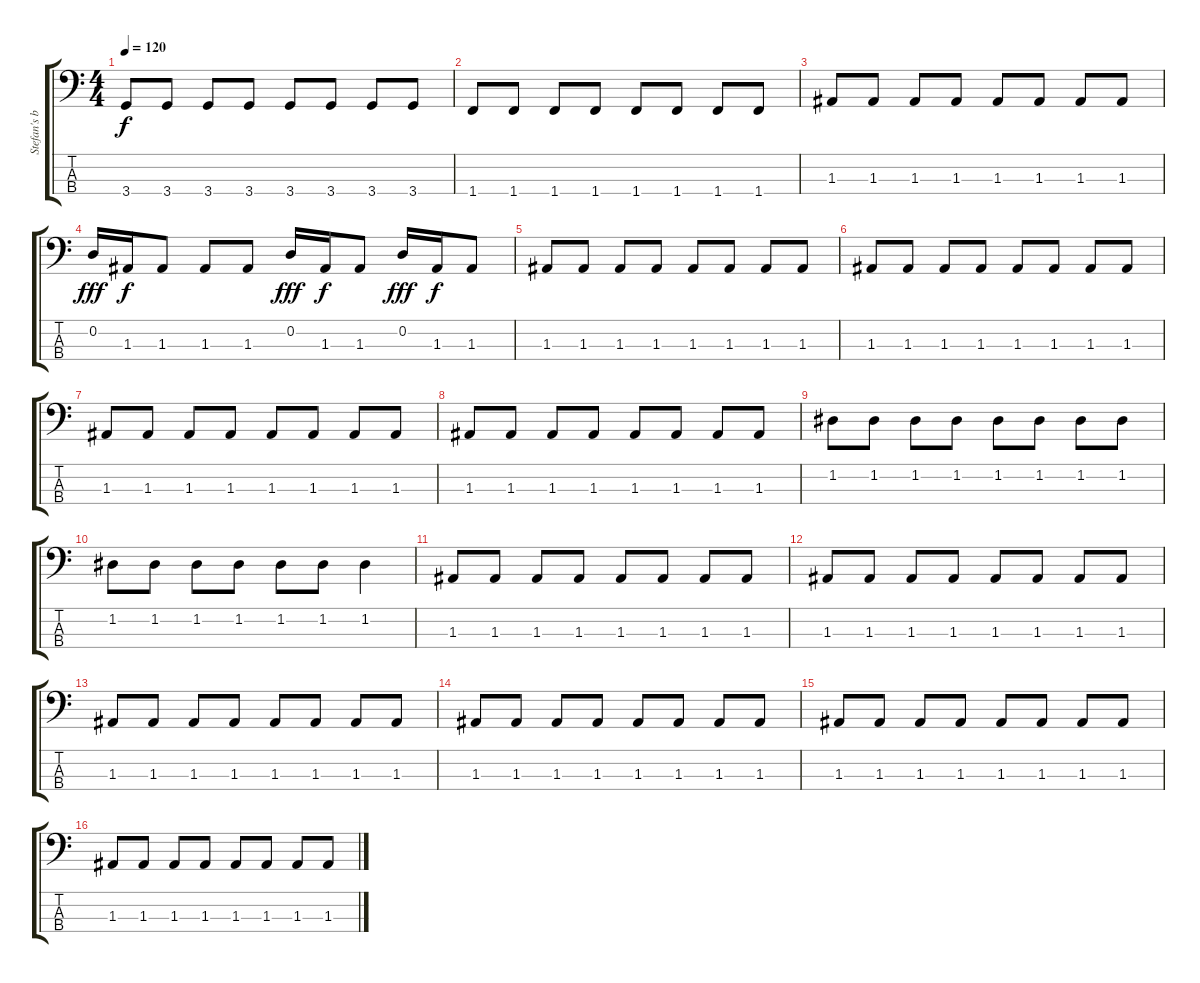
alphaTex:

\track ("Stefan's bass guitar" "Stefan's b") {instrument electricbasspick}
\staff {score tabs}
\tuning (G2 D2 A1 E1) {hide}
\ts (4 4)
\tempo 120
\clef f4
\ks c
3.4.8{dy f} 3.4.8 3.4.8 3.4.8 3.4.8 3.4.8 3.4.8 3.4.8 |
1.4.8 1.4.8 1.4.8 1.4.8 1.4.8 1.4.8 1.4.8 1.4.8 |
1.3.8 1.3.8 1.3.8 1.3.8 1.3.8 1.3.8 1.3.8 1.3.8 |
0.2.16{dy fff} 1.3.16{dy f} 1.3.8 1.3.8 1.3.8 0.2.16{dy fff} 1.3.16{dy f} 1.3.8 0.2.16{dy fff} 1.3.16{dy f} 1.3.8 |
1.3.8 1.3.8 1.3.8 1.3.8 1.3.8 1.3.8 1.3.8 1.3.8 |
1.3.8 1.3.8 1.3.8 1.3.8 1.3.8 1.3.8 1.3.8 1.3.8 |
1.3.8 1.3.8 1.3.8 1.3.8 1.3.8 1.3.8 1.3.8 1.3.8 |
1.3.8 1.3.8 1.3.8 1.3.8 1.3.8 1.3.8 1.3.8 1.3.8 |
1.2.8 1.2.8 1.2.8 1.2.8 1.2.8 1.2.8 1.2.8 1.2.8 |
1.2.8 1.2.8 1.2.8 1.2.8 1.2.8 1.2.8 1.2.4 |
1.3.8 1.3.8 1.3.8 1.3.8 1.3.8 1.3.8 1.3.8 1.3.8 |
1.3.8 1.3.8 1.3.8 1.3.8 1.3.8 1.3.8 1.3.8 1.3.8 |
1.3.8 1.3.8 1.3.8 1.3.8 1.3.8 1.3.8 1.3.8 1.3.8 |
1.3.8 1.3.8 1.3.8 1.3.8 1.3.8 1.3.8 1.3.8 1.3.8 |
1.3.8 1.3.8 1.3.8 1.3.8 1.3.8 1.3.8 1.3.8 1.3.8 |
1.3.8 1.3.8 1.3.8 1.3.8 1.3.8 1.3.8 1.3.8 1.3.8
